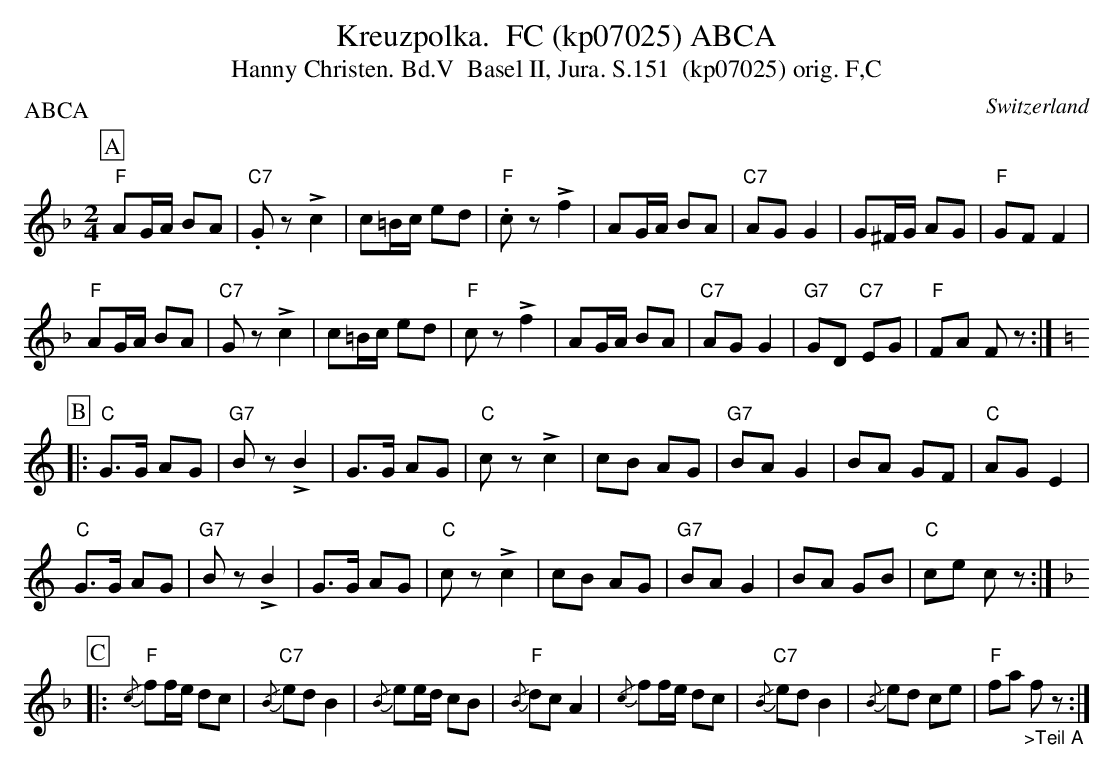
X:1
T:Kreuzpolka.  FC (kp07025) ABCA
T:Hanny Christen. Bd.V  Basel II, Jura. S.151  (kp07025) orig. F,C
P:ABCA
M:2/4
L:1/8
O:Switzerland
K:F major
[P:A] "F"AG/A/ BA | "C7".Gz!>!c2 | c=B/c/ ed | "F".cz!>!f2 | AG/A/ BA | "C7"AGG2 | G^F/G/ AG | "F"GFF2 |
"F"AG/A/ BA | "C7"Gz!>!c2 | c=B/c/ ed | "F"cz!>!f2 | AG/A/ BA | "C7"AGG2 | "G7"GD "C7"EG | "F"FA Fz :| [K:C]
[P:B] |: "C"G>G AG | "G7"Bz!>!B2 | G>G AG | "C"cz!>!c2 | cB AG | "G7"BAG2 | BA GF | "C"AGE2 |
"C"G>G AG | "G7"Bz!>!B2 | G>G AG | "C"cz!>!c2 | cB AG | "G7"BAG2 | BA GB | "C"ce cz :| [K:F]
[P:C] |: "F"{/c}ff/e/ dc | "C7"{/B}edB2 | {/B}ee/d/ cB | "F"{/B}dcA2 | {/c}ff/e/ dc | {/B}"C7"edB2 | {/B}ed ce | "F"fa "_>Teil A"fz :|
